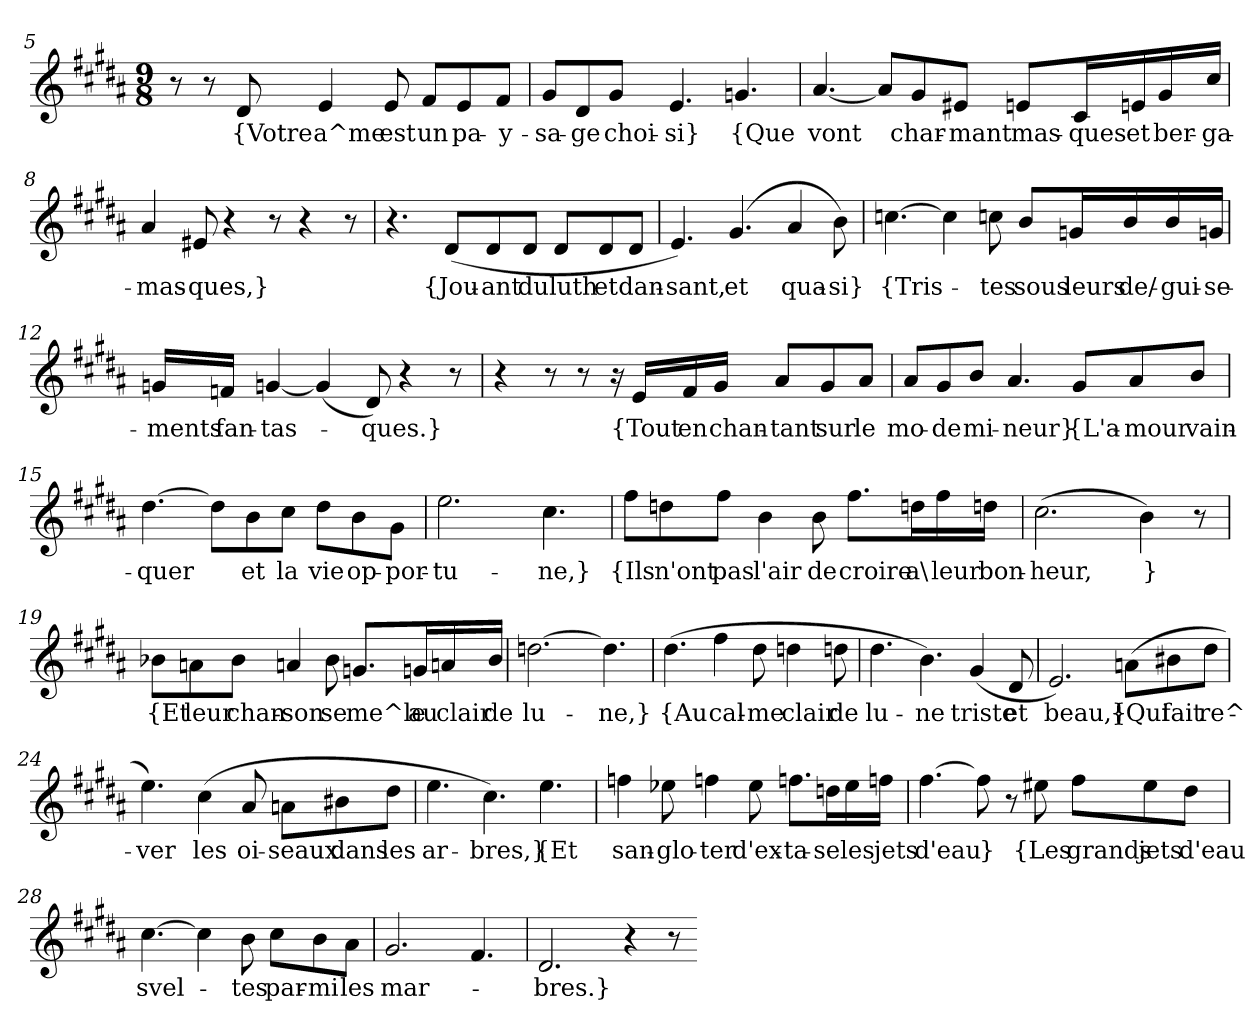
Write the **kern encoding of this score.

**kern	**text
*part1	*part1
*staff1	*staff1
*clefG2	*
*k[f#c#g#d#a#]	*
*M9/8	*
*MM85	*
=5	=5
8r	.
8r	.
8d#	{Votre
4e	a^me
8e	est
8f#/L	un
8e/	pa-
8f#/J	-y-
=6	=6
8g#/L	-sa-
8d#/	-ge
8g#/J	choi-
4.e	-si}
4.gn	{Que
=7	=7
[4.a#	vont
8a#/L]	.
8g#/	char-
8e#X/J	-mant
8en/L	mas-
16c#/L	-ques
16en/	et
16g#/	ber-
16cc#/JJ	-ga-
=8	=8
4a#	-mas-
8e#X	-ques,}
4r	.
8r	.
4r	.
8r	.
=9	=9
4.r	.
(8d#/L	{Jou-
8d#/	-ant
8d#/J	du
8d#/L	luth
8d#/	et
8d#/J	dan-
=10	=10
4.e)	-sant,
(4.g#	et
4a#	qua-
8b)	-si}
=11	=11
[4.ccn	{Tris-
4ccn]	.
8ccn	-tes
8b/L	sous
16gn/L	leurs
16b/	de/-
16b/	-gui-
16gn/JJ	-se-
=12	=12
16gn/LL	-ments
16fn/JJ	fan-
[4gn	-tas-
(4gn]	.
8d#)	-ques.}
4r	.
8r	.
=13	=13
4r	.
8r	.
8r	.
16r	.
16e/LL	{Tout
16f#/	en
16g#/JJ	chan-
8a#/L	-tant
8g#/	sur
8a#/J	le
=14	=14
8a#/L	mo-
8g#/	-de
8b/J	mi-
4.a#	-neur}
8g#/L	{L'a-
8a#/	-mour
8b/J	vain-
=15	=15
[4.dd#	-quer
8dd#\L]	.
8b\	et
8cc#\J	la
8dd#\L	vie
8b\	op-
8g#\J	-por-
=16	=16
2.ee	-tu-
4.cc#	-ne,}
=17	=17
8ff#\L	{Ils
8ddn\	n'ont
8ff#\J	pas
4b	l'air
8b	de
8.ff#\L	croire
16ddn\L	a\
16ff#\	leur
16ddn\JJ	bon-
=18	=18
(2.cc#	-heur,
4b)	}
8r	.
=19	=19
8b-X\L	{Et
8an\	leur
8b-\J	chan-
4an	-son
8b-	se
8.gn/L	me^le
16gn/L	au
16an/	clair
16b-/JJ	de
=20	=20
[2.ddn	lu-
4.ddn]	-ne,}
=21	=21
(4.dd#	{Au
4ff#	cal-
8dd#	-me
4ddn	clair
8ddn	de
=22	=22
4.dd#	lu-
4.b)	-ne
(4g#	triste
8d#	et
=23	=23
2.e)	beau,}
(8an\L	{Qui
8b#X\	fait
8dd#\J	re^-
=24	=24
4.ee)	-ver
(4cc#	les
8a#	oi-
8an\L	-seaux
8b#X\	dans
8dd#\J	les
=25	=25
4.ee	ar-
4.cc#)	-bres,}
4.ee	{Et
=26	=26
4ffn	san-
8ee-X	-glo-
4ffn	-ter
8ee-	d'ex-
8.ffn\L	-ta-
16ddn\L	-se
16ee-\	les
16ffn\JJ	jets
=27	=27
[4.ff#	d'eau
8ff#]	}
8r	.
8ee#X	{Les
8ff#\L	grands
8ee#\	jets
8dd#\J	d'eau
=28	=28
[4.cc#	svel-
4cc#]	.
8b	-tes
8cc#\L	par-
8b\	-mi
8a#\J	les
=29	=29
2.g#	mar-
4.f#	.
=30	=30
2.d#	-bres.}
4r	.
8r	.
=-	=-
*-	*-
